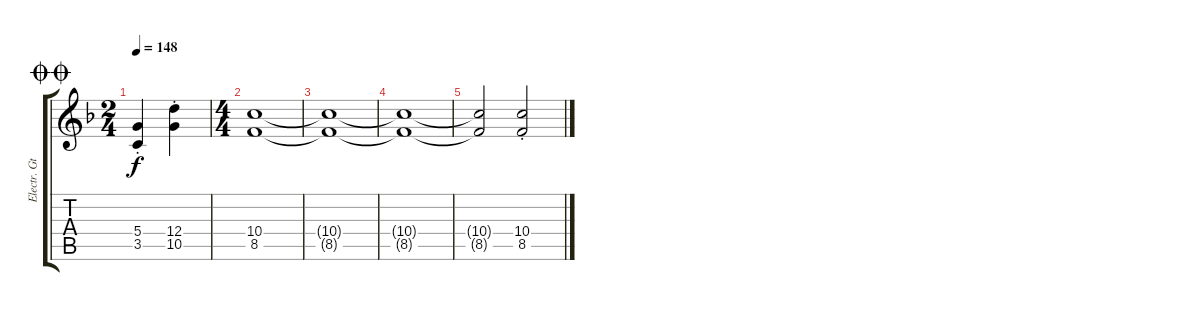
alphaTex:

\track ("Electr. Gtr." "Electr. Gt") {instrument distortionguitar}
\staff {score tabs}
\tuning (E4 B3 G3 D3 A2 E2) {hide}
\ts (2 4)
\jump doublecoda
\tempo 148
\clef g2
\ks f
(5.4{st} 3.5{st}).4{dy f} (12.4{st} 10.5{st}).4 |
\ts (4 4)
(10.4 8.5).1 |
(10.4{t} 8.5{t}).1 |
(10.4{t} 8.5{t}).1 |
(10.4{t} 8.5{t}).2 (10.4{st} 8.5{st}).2
